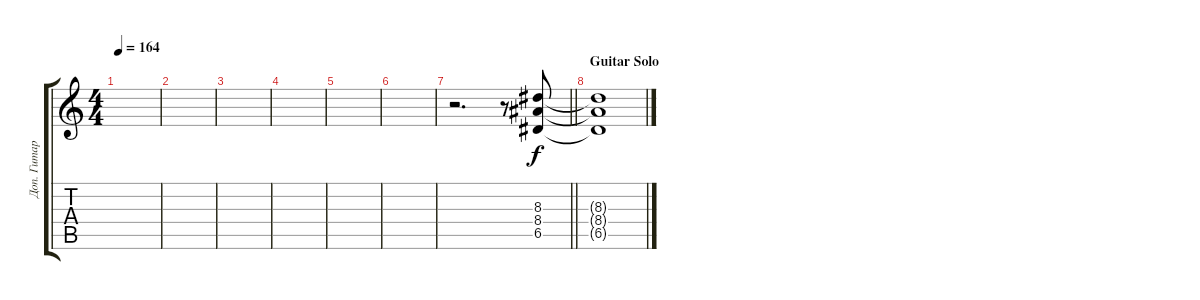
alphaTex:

\track ("Доп. Гитара" "Доп. Гитар") {instrument distortionguitar}
\staff {score tabs}
\tuning (E4 B3 G3 D3 A2 E2) {hide}
\ts (4 4)
\tempo 164
\clef g2
\ks c
|
|
|
|
|
|
\barLineRight lightlight
r.2{d} r.8 (8.3 8.4 6.5).8 |
\section ("" "Guitar Solo")
(8.3{t} 8.4{t} 6.5{t}).1
